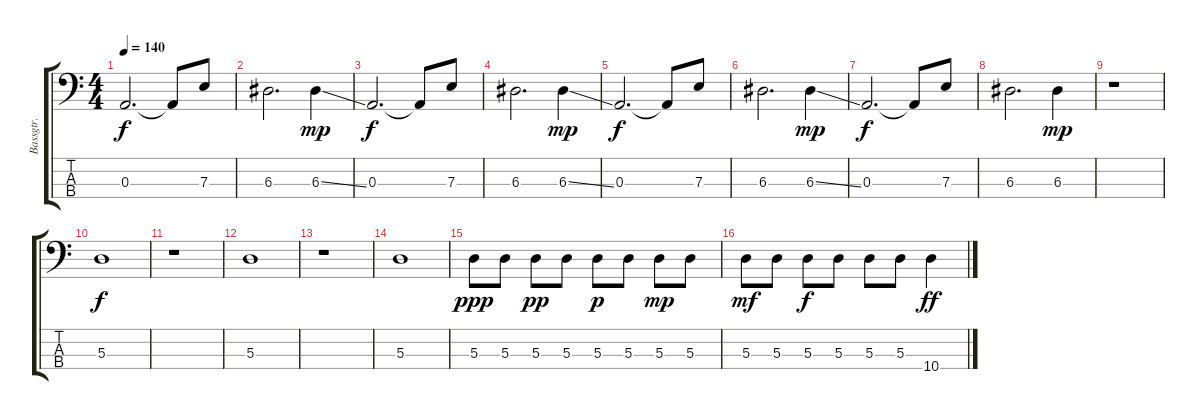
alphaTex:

\track ("Bassgtr." "Bassgtr.") {instrument electricbasspick}
\staff {score tabs}
\tuning (G2 D2 A1 E1) {hide}
\ts (4 4)
\tempo 140
\clef f4
\ks c
0.3.2{d dy f} 0.3{t}.8 7.3.8 |
6.3.2{d} 6.3{ss}.4{dy mp} |
0.3.2{d dy f} 0.3{t}.8 7.3.8 |
6.3.2{d} 6.3{ss}.4{dy mp} |
0.3.2{d dy f} 0.3{t}.8 7.3.8 |
6.3.2{d} 6.3{ss}.4{dy mp} |
0.3.2{d dy f} 0.3{t}.8 7.3.8 |
6.3.2{d} 6.3.4{dy mp} |
r.1 |
5.3.1{dy f} |
r.1 |
5.3.1 |
r.1 |
5.3.1 |
5.3.8{dy ppp} 5.3.8 5.3.8{dy pp} 5.3.8 5.3.8{dy p} 5.3.8 5.3.8{dy mp} 5.3.8 |
5.3.8{dy mf} 5.3.8 5.3.8{dy f} 5.3.8 5.3.8 5.3.8 10.4.4{dy ff}
